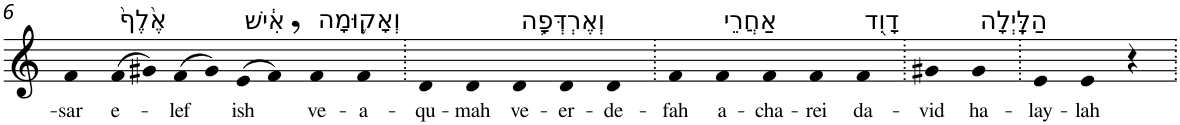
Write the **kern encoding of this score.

**kern	**text
*part1	*part1
*staff1	*staff1
*I"Piano	*
*I'Pno	*
!!LO:PB:g=z
*clefG2	*
*k[]	*
=6	=6
!	!LO:LY:b
4f	-sar
!LO:TX:a:t=אֶ֙לֶף֙	!
!	!LO:LY:b
(>8f	e-
8g#X)	.
!	!LO:LY:b
(>8f	-lef
8g#)	.
!LO:TX:a:t=אִ֔ישׁ	!
!	!LO:LY:b
(>8e	ish
8f,)	.
!LO:TX:a:t=וְאָק֛וּמָה	!
!	!LO:LY:b
4f	ve-
!	!LO:LY:b
4f	-a-
=7.	=7.
!	!LO:LY:b
4d	-qu-
!	!LO:LY:b
4d	-mah
!LO:TX:a:t=וְאֶרְדְּפָ֥ה	!
!	!LO:LY:b
4d	ve-
!	!LO:LY:b
4d	-er-
!	!LO:LY:b
4d	-de-
=8.	=8.
!	!LO:LY:b
4f	-fah
!LO:TX:a:t=אַחֲרֵי	!
!	!LO:LY:b
4f	a-
!	!LO:LY:b
4f	-cha-
!	!LO:LY:b
4f	-rei
!LO:TX:a:t=דָוִ֖ד	!
!	!LO:LY:b
4f	da-
=9.	=9.
!	!LO:LY:b
4g#X	-vid
!LO:TX:a:t=הַלָּֽיְלָה	!
!	!LO:LY:b
4g#	ha-
=10.	=10.
!	!LO:LY:b
4e	-lay-
!	!LO:LY:b
4e	-lah
4r	.
=.	=.
*-	*-
